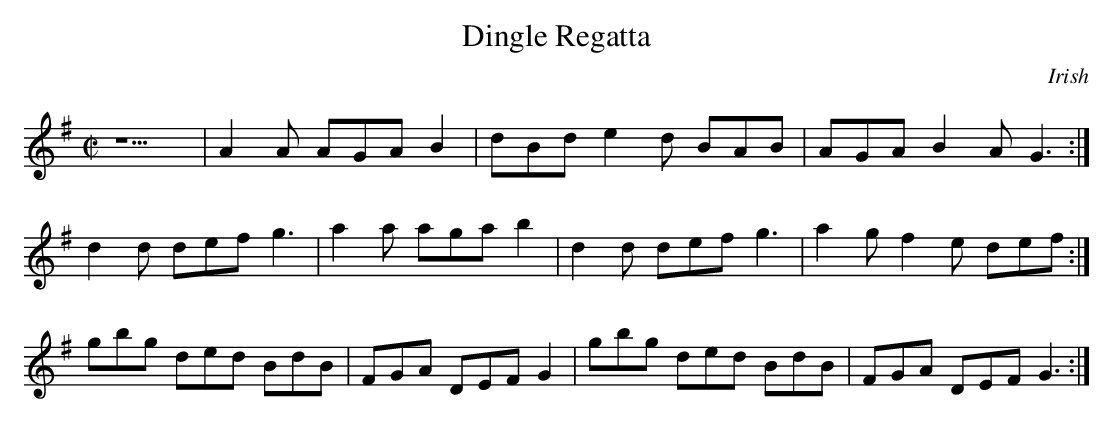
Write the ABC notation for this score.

X:1
T:Dingle Regatta
M:C|
K:G
z9 | A2 A AGA B2 | dBd e2 d BAB | AGA B2 A G3 :|
d2 d def g3 | a2 a aga b2 | d2 d def g3 | a2 g f2 e def :|
gbg ded BdB | FGA DEF G2 | gbg ded BdB | FGA DEF G3 :|
